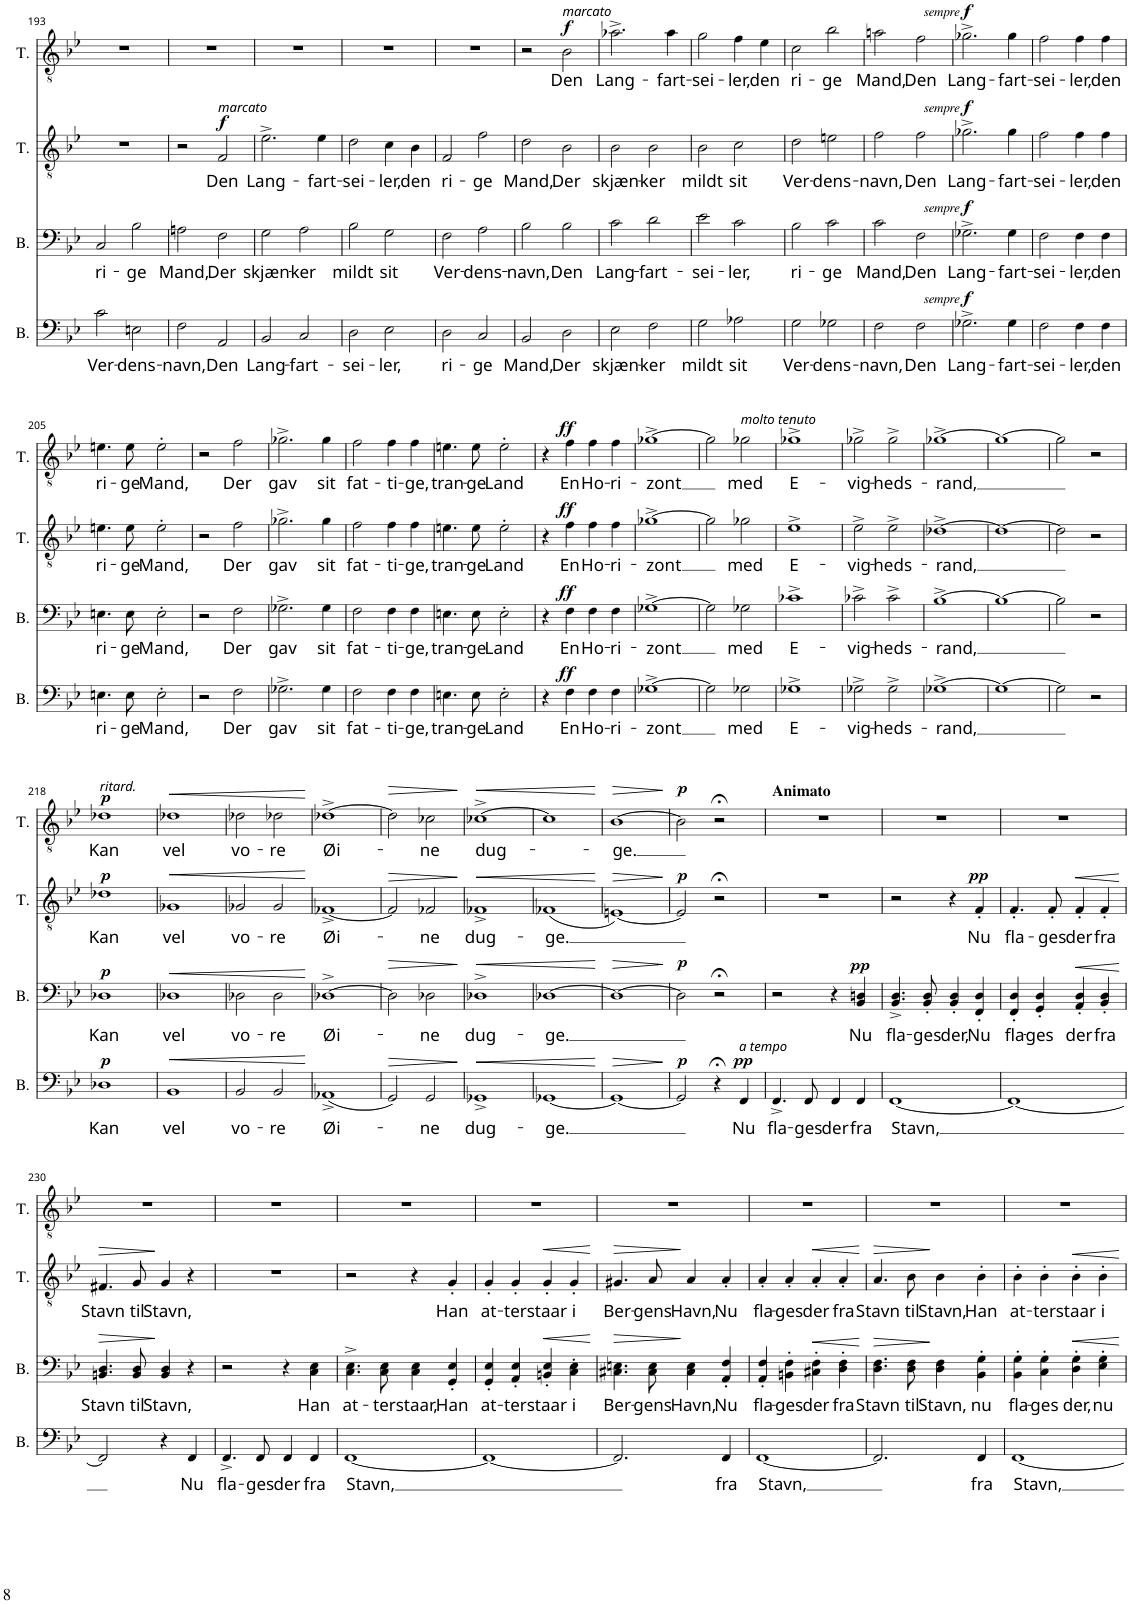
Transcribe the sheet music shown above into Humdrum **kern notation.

**kern	**text	**dynam	**kern	**text	**dynam	**kern	**text	**dynam	**kern	**text	**dynam
*part4	*part4	*part4	*part3	*part3	*part3	*part2	*part2	*part2	*part1	*part1	*part1
*staff4	*staff4	*staff4	*staff3	*staff3	*staff3	*staff2	*staff2	*staff2	*staff1	*staff1	*staff1
*I"Bass	*	*	*I"Bass	*	*	*I"Tenor	*	*	*I"Tenor	*	*
*I'B.	*	*	*I'B.	*	*	*I'T.	*	*	*I'T.	*	*
!!LO:PB:g=z
*clefF4	*	*	*clefF4	*	*	*clefGv2	*	*	*clefGv2	*	*
*k[b-e-]	*	*	*k[b-e-]	*	*	*k[b-e-]	*	*	*k[b-e-]	*	*
*M2/2	*	*	*M2/2	*	*	*M2/2	*	*	*M2/2	*	*
*met(c|)	*	*	*met(c|)	*	*	*met(c|)	*	*	*met(c|)	*	*
=193	=193	=193	=193	=193	=193	=193	=193	=193	=193	=193	=193
!	!LO:LY:b	!	!	!LO:LY:b	!	!	!	!	!	!	!
2c\	Ver-	.	2C/	ri-	.	1r	.	.	1r	.	.
!	!LO:LY:b	!	!	!LO:LY:b	!	!	!	!	!	!	!
2En\	-dens-	.	2B-\	-ge	.	.	.	.	.	.	.
=194	=194	=194	=194	=194	=194	=194	=194	=194	=194	=194	=194
!	!LO:LY:b	!	!	!LO:LY:b	!	!	!	!	!	!	!
2F\	-navn,	.	2An\	Mand,	.	2r	.	.	1r	.	.
!	!	!	!	!	!	!LO:TX:a:i:t=marcato	!	!	!	!	!
!	!LO:LY:b	!	!	!LO:LY:b	!	!	!LO:LY:b	!LO:DY:a	!	!	!
2AA/	Den	.	2F\	Der	.	2F/	Den	f	.	.	.
=195	=195	=195	=195	=195	=195	=195	=195	=195	=195	=195	=195
!	!LO:LY:b	!	!	!LO:LY:b	!	!	!LO:LY:b	!	!	!	!
2BB-/	Lang-	.	2G\	skjæn-	.	2.e-^\	Lang-	.	1r	.	.
!	!LO:LY:b	!	!	!LO:LY:b	!	!	!	!	!	!	!
2C/	-fart-	.	2A\	-ker	.	.	.	.	.	.	.
!	!	!	!	!	!	!	!LO:LY:b	!	!	!	!
.	.	.	.	.	.	4e-\	-fart-	.	.	.	.
=196	=196	=196	=196	=196	=196	=196	=196	=196	=196	=196	=196
!	!LO:LY:b	!	!	!LO:LY:b	!	!	!LO:LY:b	!	!	!	!
2D\	-sei-	.	2B-\	mildt	.	2d\	-sei-	.	1r	.	.
!	!LO:LY:b	!	!	!LO:LY:b	!	!	!LO:LY:b	!	!	!	!
2E-\	-ler,	.	2G\	sit	.	4c\	-ler,	.	.	.	.
!	!	!	!	!	!	!	!LO:LY:b	!	!	!	!
.	.	.	.	.	.	4B-\	den	.	.	.	.
=197	=197	=197	=197	=197	=197	=197	=197	=197	=197	=197	=197
!	!LO:LY:b	!	!	!LO:LY:b	!	!	!LO:LY:b	!	!	!	!
2D\	ri-	.	2F\	Ver-	.	2F/	ri-	.	1r	.	.
!	!LO:LY:b	!	!	!LO:LY:b	!	!	!LO:LY:b	!	!	!	!
2C/	-ge	.	2A\	-dens-	.	2f\	-ge	.	.	.	.
=198	=198	=198	=198	=198	=198	=198	=198	=198	=198	=198	=198
!	!LO:LY:b	!	!	!LO:LY:b	!	!	!LO:LY:b	!	!	!	!
2BB-/	Mand,	.	2B-\	-navn,	.	2d\	Mand,	.	2r	.	.
!	!	!	!	!	!	!	!	!	!LO:TX:a:i:t=marcato	!	!
!	!LO:LY:b	!	!	!LO:LY:b	!	!	!LO:LY:b	!	!	!LO:LY:b	!LO:DY:a
2D\	Der	.	2B-\	Den	.	2B-\	Der	.	2B-\	Den	f
=199	=199	=199	=199	=199	=199	=199	=199	=199	=199	=199	=199
!	!LO:LY:b	!	!	!LO:LY:b	!	!	!LO:LY:b	!	!	!LO:LY:b	!
2E-\	skjæn-	.	2c\	Lang-	.	2B-\	skjæn-	.	2.a-X^\	Lang-	.
!	!LO:LY:b	!	!	!LO:LY:b	!	!	!LO:LY:b	!	!	!	!
2F\	-ker	.	2d\	-fart-	.	2B-\	-ker	.	.	.	.
!	!	!	!	!	!	!	!	!	!	!LO:LY:b	!
.	.	.	.	.	.	.	.	.	4a-\	-fart-	.
=200	=200	=200	=200	=200	=200	=200	=200	=200	=200	=200	=200
!	!LO:LY:b	!	!	!LO:LY:b	!	!	!LO:LY:b	!	!	!LO:LY:b	!
2G\	mildt	.	2e-\	-sei-	.	2B-\	mildt	.	2g\	-sei-	.
!	!LO:LY:b	!	!	!LO:LY:b	!	!	!LO:LY:b	!	!	!LO:LY:b	!
2A-X\	sit	.	2c\	-ler,	.	2c\	sit	.	4f\	-ler,	.
!	!	!	!	!	!	!	!	!	!	!LO:LY:b	!
.	.	.	.	.	.	.	.	.	4e-\	den	.
=201	=201	=201	=201	=201	=201	=201	=201	=201	=201	=201	=201
!	!LO:LY:b	!	!	!LO:LY:b	!	!	!LO:LY:b	!	!	!LO:LY:b	!
2G\	Ver-	.	2B-\	ri-	.	2d\	Ver-	.	2c\	ri-	.
!	!LO:LY:b	!	!	!LO:LY:b	!	!	!LO:LY:b	!	!	!LO:LY:b	!
2G-X\	-dens-	.	2c\	-ge	.	2en\	-dens-	.	2b-\	-ge	.
=202	=202	=202	=202	=202	=202	=202	=202	=202	=202	=202	=202
!	!LO:LY:b	!	!	!LO:LY:b	!	!	!LO:LY:b	!	!	!LO:LY:b	!
2F\	-navn,	.	2c\	Mand,	.	2f\	-navn,	.	2an\	Mand,	.
!	!LO:LY:b	!	!	!LO:LY:b	!	!	!LO:LY:b	!	!	!LO:LY:b	!
2F\	Den	.	2F\	Den	.	2f\	Den	.	2f\	Den	.
=203	=203	=203	=203	=203	=203	=203	=203	=203	=203	=203	=203
!	!LO:LY:b	!LO:DY:a	!	!LO:LY:b	!	!	!LO:LY:b	!	!	!LO:LY:b	!
!	!	!LO:DY:n=1:a	!	!	!LO:DY:a	!	!	!	!	!	!
!	!	!	!	!	!LO:DY:n=1:a	!	!	!LO:DY:a	!	!	!
!	!	!	!	!	!	!	!	!LO:DY:n=1:a	!	!	!LO:DY:a
!	!	!	!	!	!	!	!	!	!	!	!LO:DY:n=1:a
2.G-X^\	Lang-	other-dynamics f	2.G-X^\	Lang-	other-dynamics f	2.g-X^\	Lang-	other-dynamics f	2.g-X^\	Lang-	other-dynamics f
!	!LO:LY:b	!	!	!LO:LY:b	!	!	!LO:LY:b	!	!	!LO:LY:b	!
4G-\	-fart-	.	4G-\	-fart-	.	4g-\	-fart-	.	4g-\	-fart-	.
=204	=204	=204	=204	=204	=204	=204	=204	=204	=204	=204	=204
!	!LO:LY:b	!	!	!LO:LY:b	!	!	!LO:LY:b	!	!	!LO:LY:b	!
2F\	-sei-	.	2F\	-sei-	.	2f\	-sei-	.	2f\	-sei-	.
!	!LO:LY:b	!	!	!LO:LY:b	!	!	!LO:LY:b	!	!	!LO:LY:b	!
4F\	-ler,	.	4F\	-ler,	.	4f\	-ler,	.	4f\	-ler,	.
!	!LO:LY:b	!	!	!LO:LY:b	!	!	!LO:LY:b	!	!	!LO:LY:b	!
4F\	den	.	4F\	den	.	4f\	den	.	4f\	den	.
!!LO:LB:g=z
=205	=205	=205	=205	=205	=205	=205	=205	=205	=205	=205	=205
!	!LO:LY:b	!	!	!LO:LY:b	!	!	!LO:LY:b	!	!	!LO:LY:b	!
4.En\	ri-	.	4.En\	ri-	.	4.en\	ri-	.	4.en\	ri-	.
!	!LO:LY:b	!	!	!LO:LY:b	!	!	!LO:LY:b	!	!	!LO:LY:b	!
8E\	-ge	.	8E\	-ge	.	8e\	-ge	.	8e\	-ge	.
!	!LO:LY:b	!	!	!LO:LY:b	!	!	!LO:LY:b	!	!	!LO:LY:b	!
2E'\	Mand,	.	2E'\	Mand,	.	2e'\	Mand,	.	2e'\	Mand,	.
=206	=206	=206	=206	=206	=206	=206	=206	=206	=206	=206	=206
2r	.	.	2r	.	.	2r	.	.	2r	.	.
!	!LO:LY:b	!	!	!LO:LY:b	!	!	!LO:LY:b	!	!	!LO:LY:b	!
2F\	Der	.	2F\	Der	.	2f\	Der	.	2f\	Der	.
=207	=207	=207	=207	=207	=207	=207	=207	=207	=207	=207	=207
!	!LO:LY:b	!	!	!LO:LY:b	!	!	!LO:LY:b	!	!	!LO:LY:b	!
2.G-X^\	gav	.	2.G-X^\	gav	.	2.g-X^\	gav	.	2.g-X^\	gav	.
!	!LO:LY:b	!	!	!LO:LY:b	!	!	!LO:LY:b	!	!	!LO:LY:b	!
4G-\	sit	.	4G-\	sit	.	4g-\	sit	.	4g-\	sit	.
=208	=208	=208	=208	=208	=208	=208	=208	=208	=208	=208	=208
!	!LO:LY:b	!	!	!LO:LY:b	!	!	!LO:LY:b	!	!	!LO:LY:b	!
2F\	fat-	.	2F\	fat-	.	2f\	fat-	.	2f\	fat-	.
!	!LO:LY:b	!	!	!LO:LY:b	!	!	!LO:LY:b	!	!	!LO:LY:b	!
4F\	-ti-	.	4F\	-ti-	.	4f\	-ti-	.	4f\	-ti-	.
!	!LO:LY:b	!	!	!LO:LY:b	!	!	!LO:LY:b	!	!	!LO:LY:b	!
4F\	-ge,	.	4F\	-ge,	.	4f\	-ge,	.	4f\	-ge,	.
=209	=209	=209	=209	=209	=209	=209	=209	=209	=209	=209	=209
!	!LO:LY:b	!	!	!LO:LY:b	!	!	!LO:LY:b	!	!	!LO:LY:b	!
4.En\	tran-	.	4.En\	tran-	.	4.en\	tran-	.	4.en\	tran-	.
!	!LO:LY:b	!	!	!LO:LY:b	!	!	!LO:LY:b	!	!	!LO:LY:b	!
8E\	-ge	.	8E\	-ge	.	8e\	-ge	.	8e\	-ge	.
!	!LO:LY:b	!	!	!LO:LY:b	!	!	!LO:LY:b	!	!	!LO:LY:b	!
2E'\	Land	.	2E'\	Land	.	2e'\	Land	.	2e'\	Land	.
=210	=210	=210	=210	=210	=210	=210	=210	=210	=210	=210	=210
4r	.	.	4r	.	.	4r	.	.	4r	.	.
!	!LO:LY:b	!LO:DY:a	!	!LO:LY:b	!LO:DY:a	!	!LO:LY:b	!LO:DY:a	!	!LO:LY:b	!LO:DY:a
4F\	En	ff	4F\	En	ff	4f\	En	ff	4f\	En	ff
!	!LO:LY:b	!	!	!LO:LY:b	!	!	!LO:LY:b	!	!	!LO:LY:b	!
4F\	Ho-	.	4F\	Ho-	.	4f\	Ho-	.	4f\	Ho-	.
!	!LO:LY:b	!	!	!LO:LY:b	!	!	!LO:LY:b	!	!	!LO:LY:b	!
4F\	-ri-	.	4F\	-ri-	.	4f\	-ri-	.	4f\	-ri-	.
=211	=211	=211	=211	=211	=211	=211	=211	=211	=211	=211	=211
!	!LO:LY:b	!	!	!LO:LY:b	!	!	!LO:LY:b	!	!	!LO:LY:b	!
[1G-X^	-zont	.	[1G-X^	-zont	.	[1g-X^	-zont	.	[1g-X^	-zont	.
=212	=212	=212	=212	=212	=212	=212	=212	=212	=212	=212	=212
2G-\]	.	.	2G-\]	.	.	2g-\]	.	.	2g-\]	.	.
!	!LO:LY:b	!	!	!LO:LY:b	!	!	!LO:LY:b	!	!	!LO:LY:b	!
2G-X\	med	.	2G-X\	med	.	2g-X\	med	.	2g-X\	med	.
=213	=213	=213	=213	=213	=213	=213	=213	=213	=213	=213	=213
!	!LO:LY:b	!	!	!LO:LY:b	!	!	!LO:LY:b	!	!	!LO:LY:b	!
1G-X^	E-	.	1c-X^	E-	.	1e-^	E-	.	1g-X^	E-	.
=214	=214	=214	=214	=214	=214	=214	=214	=214	=214	=214	=214
!	!LO:LY:b	!	!	!LO:LY:b	!	!	!LO:LY:b	!	!	!LO:LY:b	!
2G-X^\	-vig-	.	2c-X^\	-vig-	.	2e-^\	-vig-	.	2g-X^\	-vig-	.
!	!LO:LY:b	!	!	!LO:LY:b	!	!	!LO:LY:b	!	!	!LO:LY:b	!
2G-^\	-heds-	.	2c-^\	-heds-	.	2e-^\	-heds-	.	2g-^\	-heds-	.
=215	=215	=215	=215	=215	=215	=215	=215	=215	=215	=215	=215
!	!LO:LY:b	!	!	!LO:LY:b	!	!	!LO:LY:b	!	!	!LO:LY:b	!
[1G-X^	-rand,	.	[1B-^	-rand,	.	[1d-X^	-rand,	.	[1g-X^	-rand,	.
=216	=216	=216	=216	=216	=216	=216	=216	=216	=216	=216	=216
1G-_	.	.	1B-_	.	.	1d-_	.	.	1g-_	.	.
=217	=217	=217	=217	=217	=217	=217	=217	=217	=217	=217	=217
2G-\]	.	.	2B-\]	.	.	2d-\]	.	.	2g-\]	.	.
2r	.	.	2r	.	.	2r	.	.	2r	.	.
!!LO:LB:g=z
=218	=218	=218	=218	=218	=218	=218	=218	=218	=218	=218	=218
!	!	!	!	!	!	!	!	!	!LO:TX:a:i:t=ritard.	!	!
!	!LO:LY:b	!LO:DY:a	!	!LO:LY:b	!LO:DY:a	!	!LO:LY:b	!LO:DY:a	!	!LO:LY:b	!LO:DY:a
1D-X	Kan	p	1D-X	Kan	p	1d-X	Kan	p	1d-X	Kan	p
=219	=219	=219	=219	=219	=219	=219	=219	=219	=219	=219	=219
!	!LO:LY:b	!LO:HP:b	!	!LO:LY:b	!LO:HP:b	!	!LO:LY:b	!LO:HP:b	!	!LO:LY:b	!LO:HP:b
1BB-	vel	<	1D-X	vel	<	1G-X	vel	<	1d-X	vel	<
=220	=220	=220	=220	=220	=220	=220	=220	=220	=220	=220	=220
!	!LO:LY:b	!	!	!LO:LY:b	!	!	!LO:LY:b	!	!	!LO:LY:b	!
2BB-/	vo-	.	2D-X\	vo-	.	2G-X/	vo-	.	2d-X\	vo-	.
!	!LO:LY:b	!	!	!LO:LY:b	!	!	!LO:LY:b	!	!	!LO:LY:b	!
2BB-/	-re	.	2D-\	-re	.	2G-/	-re	.	2d-X\	-re	.
.	.	[	.	.	[	.	.	[	.	.	[
=221	=221	=221	=221	=221	=221	=221	=221	=221	=221	=221	=221
!	!LO:LY:b	!	!	!LO:LY:b	!	!	!LO:LY:b	!	!	!LO:LY:b	!
(1AA-X^	Øi-	.	[1D-X^	Øi-	.	[1F-X^	Øi-	.	[1d-X^	Øi-	.
=222	=222	=222	=222	=222	=222	=222	=222	=222	=222	=222	=222
!	!	!LO:HP:b	!	!	!LO:HP:b	!	!	!LO:HP:b	!	!	!LO:HP:b
2GG/)	.	>	2D-\]	.	>	2F-/]	.	>	2d-\]	.	>
!	!LO:LY:b	!	!	!LO:LY:b	!	!	!LO:LY:b	!	!	!LO:LY:b	!
2GG/	-ne	.	2D-X\	-ne	.	2F-X/	-ne	.	2c-X\	-ne	.
.	.	]	.	.	]	.	.	]	.	.	]
=223	=223	=223	=223	=223	=223	=223	=223	=223	=223	=223	=223
!	!LO:LY:b	!LO:HP:b	!	!LO:LY:b	!LO:HP:b	!	!LO:LY:b	!LO:HP:b	!	!LO:LY:b	!LO:HP:b
1GG-X^	dug-	<	1D-X^	dug-	<	1F-X^	dug-	<	[1c-X^	dug-	<
=224	=224	=224	=224	=224	=224	=224	=224	=224	=224	=224	=224
!	!LO:LY:b	!	!	!LO:LY:b	!	!	!LO:LY:b	!	!	!	!
[1GG-X	-ge.	.	[1D-X	-ge.	.	(1F-X	-ge.	.	1c-]	.	.
.	.	[	.	.	[	.	.	[	.	.	[
=225	=225	=225	=225	=225	=225	=225	=225	=225	=225	=225	=225
!	!	!LO:HP:b	!	!	!LO:HP:b	!	!	!LO:HP:b	!	!LO:LY:b	!LO:HP:b
1GG-_	.	>	1D-_	.	>	[1En)	.	>	[1B-	-ge.	>
.	.	]	.	.	]	.	.	]	.	.	]
=226	=226	=226	=226	=226	=226	=226	=226	=226	=226	=226	=226
!	!	!LO:DY:a	!	!	!LO:DY:a	!	!	!LO:DY:a	!	!	!LO:DY:a
2GG-/]	.	p	2D-\]	.	p	2E/]	.	p	2B-\]	.	p
4r;<	.	.	2r;<	.	.	2r;<	.	.	2r;<	.	.
!LO:TX:a:i:t=a tempo	!	!	!	!	!	!	!	!	!	!	!
!	!LO:LY:b	!LO:DY:a	!	!	!	!	!	!	!	!	!
4FF/	Nu	pp	.	.	.	.	.	.	.	.	.
=227	=227	=227	=227	=227	=227	=227	=227	=227	=227	=227	=227
!	!LO:LY:b	!	!	!	!	!	!	!	!	!	!
4.FF^/	fla-	.	2r	.	.	1r	.	.	1r	.	.
!	!LO:LY:b	!	!	!	!	!	!	!	!	!	!
8FF/	-ges	.	.	.	.	.	.	.	.	.	.
!	!LO:LY:b	!	!	!	!	!	!	!	!	!	!
4FF/	der	.	4r	.	.	.	.	.	.	.	.
!	!LO:LY:b	!	!	!LO:LY:b	!LO:DY:a	!	!	!	!	!	!
4FF/	fra	.	4BB-/ 4Dn/	Nu	pp	.	.	.	.	.	.
=228	=228	=228	=228	=228	=228	=228	=228	=228	=228	=228	=228
!	!LO:LY:b	!	!	!LO:LY:b	!	!	!	!	!	!	!
[1FF	Stavn,	.	4.BB-/^ 4.D/^	fla-	.	2r	.	.	1r	.	.
!	!	!	!	!LO:LY:b	!	!	!	!	!	!	!
.	.	.	8BB-/' 8D/'	-ges	.	.	.	.	.	.	.
!	!	!	!	!LO:LY:b	!	!	!	!	!	!	!
.	.	.	4BB-/' 4D/'	der,	.	4r	.	.	.	.	.
!	!	!	!	!LO:LY:b	!	!	!LO:LY:b	!LO:DY:a	!	!	!
.	.	.	4FF/' 4D/'	Nu	.	4F'/	Nu	pp	.	.	.
=229	=229	=229	=229	=229	=229	=229	=229	=229	=229	=229	=229
!	!	!	!	!LO:LY:b	!	!	!LO:LY:b	!	!	!	!
1FF_	.	.	4FF/' 4D/'	fla-	.	4.F'/	fla-	.	1r	.	.
!	!	!	!	!LO:LY:b	!	!	!	!	!	!	!
.	.	.	4GG/' 4D/'	-ges	.	.	.	.	.	.	.
!	!	!	!	!	!	!	!LO:LY:b	!	!	!	!
.	.	.	.	.	.	8F'/	-ges	.	.	.	.
!	!	!	!	!LO:LY:b	!LO:HP:b	!	!LO:LY:b	!LO:HP:b	!	!	!
.	.	.	4AA/' 4D/'	der	<	4F'/	der	<	.	.	.
!	!	!	!	!LO:LY:b	!	!	!LO:LY:b	!	!	!	!
.	.	.	4BB-/' 4D/'	fra	.	4F'/	fra	.	.	.	.
.	.	.	.	.	[	.	.	[	.	.	.
!!LO:LB:g=z
=230	=230	=230	=230	=230	=230	=230	=230	=230	=230	=230	=230
!	!	!	!	!LO:LY:b	!LO:HP:b	!	!LO:LY:b	!LO:HP:b	!	!	!
2FF/]	.	.	4.BBn/ 4.D/	Stavn	>	4.F#X/	Stavn	>	1r	.	.
!	!	!	!	!LO:LY:b	!	!	!LO:LY:b	!	!	!	!
.	.	.	8BB/ 8D/	til	.	8G/	til	.	.	.	.
!	!	!	!	!LO:LY:b	!	!	!LO:LY:b	!	!	!	!
4r	.	.	4BB/ 4D/	Stavn,	]	4G/	Stavn,	]	.	.	.
!	!LO:LY:b	!	!	!	!	!	!	!	!	!	!
4FF/	Nu	.	4r	.	.	4r	.	.	.	.	.
=231	=231	=231	=231	=231	=231	=231	=231	=231	=231	=231	=231
!	!LO:LY:b	!	!	!	!	!	!	!	!	!	!
4.FF^/	fla-	.	2r	.	.	1r	.	.	1r	.	.
!	!LO:LY:b	!	!	!	!	!	!	!	!	!	!
8FF/	-ges	.	.	.	.	.	.	.	.	.	.
!	!LO:LY:b	!	!	!	!	!	!	!	!	!	!
4FF/	der	.	4r	.	.	.	.	.	.	.	.
!	!LO:LY:b	!	!	!LO:LY:b	!	!	!	!	!	!	!
4FF/	fra	.	4C\ 4E-\	Han	.	.	.	.	.	.	.
=232	=232	=232	=232	=232	=232	=232	=232	=232	=232	=232	=232
!	!LO:LY:b	!	!	!LO:LY:b	!	!	!	!	!	!	!
[1FF	Stavn,	.	4.C\^ 4.E-\^	at-	.	2r	.	.	1r	.	.
!	!	!	!	!LO:LY:b	!	!	!	!	!	!	!
.	.	.	8C\ 8E-\	-ter	.	.	.	.	.	.	.
!	!	!	!	!LO:LY:b	!	!	!	!	!	!	!
.	.	.	4C\ 4E-\	staar,	.	4r	.	.	.	.	.
!	!	!	!	!LO:LY:b	!	!	!LO:LY:b	!	!	!	!
.	.	.	4GG/' 4E-/'	Han	.	4G'/	Han	.	.	.	.
=233	=233	=233	=233	=233	=233	=233	=233	=233	=233	=233	=233
!	!	!	!	!LO:LY:b	!	!	!LO:LY:b	!	!	!	!
1FF_	.	.	4GG/' 4E-/'	at-	.	4G'/	at-	.	1r	.	.
!	!	!	!	!LO:LY:b	!	!	!LO:LY:b	!	!	!	!
.	.	.	4AA/' 4E-/'	-ter	.	4G'/	-ter	.	.	.	.
!	!	!	!	!LO:LY:b	!LO:HP:b	!	!LO:LY:b	!LO:HP:b	!	!	!
.	.	.	4BBn/' 4E-/'	staar	<	4G'/	staar	<	.	.	.
!	!	!	!	!LO:LY:b	!	!	!LO:LY:b	!	!	!	!
.	.	.	4C\' 4E-\'	i	.	4G'/	i	.	.	.	.
.	.	.	.	.	[	.	.	[	.	.	.
=234	=234	=234	=234	=234	=234	=234	=234	=234	=234	=234	=234
!	!	!	!	!LO:LY:b	!LO:HP:b	!	!LO:LY:b	!LO:HP:b	!	!	!
2.FF/]	.	.	4.C#X\ 4.En\	Ber-	>	4.G#X/	Ber-	>	1r	.	.
!	!	!	!	!LO:LY:b	!	!	!LO:LY:b	!	!	!	!
.	.	.	8C#\ 8E\	-gens	.	8A/	-gens	.	.	.	.
!	!	!	!	!LO:LY:b	!	!	!LO:LY:b	!	!	!	!
.	.	.	4C#\ 4E\	Havn,	]	4A/	Havn,	]	.	.	.
!	!LO:LY:b	!	!	!LO:LY:b	!	!	!LO:LY:b	!	!	!	!
4FF/	fra	.	4AA/' 4F/'	Nu	.	4A'/	Nu	.	.	.	.
=235	=235	=235	=235	=235	=235	=235	=235	=235	=235	=235	=235
!	!LO:LY:b	!	!	!LO:LY:b	!	!	!LO:LY:b	!	!	!	!
[1FF	Stavn,	.	4AA/' 4F/'	fla-	.	4A'/	fla-	.	1r	.	.
!	!	!	!	!LO:LY:b	!	!	!LO:LY:b	!	!	!	!
.	.	.	4BBn\' 4F\'	-ges	.	4A'/	-ges	.	.	.	.
!	!	!	!	!LO:LY:b	!LO:HP:b	!	!LO:LY:b	!LO:HP:b	!	!	!
.	.	.	4C#X\' 4F\'	der	<	4A'/	der	<	.	.	.
!	!	!	!	!LO:LY:b	!	!	!LO:LY:b	!	!	!	!
.	.	.	4D\' 4F\'	fra	.	4A'/	fra	.	.	.	.
.	.	.	.	.	[	.	.	[	.	.	.
=236	=236	=236	=236	=236	=236	=236	=236	=236	=236	=236	=236
!	!	!	!	!LO:LY:b	!LO:HP:b	!	!LO:LY:b	!LO:HP:b	!	!	!
2.FF/]	.	.	4.D\ 4.F\	Stavn	>	4.A/	Stavn	>	1r	.	.
!	!	!	!	!LO:LY:b	!	!	!LO:LY:b	!	!	!	!
.	.	.	8D\ 8F\	til	.	8B-\	til	.	.	.	.
!	!	!	!	!LO:LY:b	!	!	!LO:LY:b	!	!	!	!
.	.	.	4D\ 4F\	Stavn,	]	4B-\	Stavn,	]	.	.	.
!	!LO:LY:b	!	!	!LO:LY:b	!	!	!LO:LY:b	!	!	!	!
4FF/	fra	.	4BB-\' 4G\'	nu	.	4B-'\	Han	.	.	.	.
=237	=237	=237	=237	=237	=237	=237	=237	=237	=237	=237	=237
!	!LO:LY:b	!	!	!LO:LY:b	!	!	!LO:LY:b	!	!	!	!
[1FF	Stavn,	.	4BB-\' 4G\'	fla-	.	4B-'\	at-	.	1r	.	.
!	!	!	!	!LO:LY:b	!	!	!LO:LY:b	!	!	!	!
.	.	.	4C\' 4G\'	-ges	.	4B-'\	-ter	.	.	.	.
!	!	!	!	!LO:LY:b	!LO:HP:b	!	!LO:LY:b	!LO:HP:b	!	!	!
.	.	.	4D\' 4G\'	der,	<	4B-'\	staar	<	.	.	.
!	!	!	!	!LO:LY:b	!	!	!LO:LY:b	!	!	!	!
.	.	.	4E-\' 4G\'	nu	.	4B-'\	i	.	.	.	.
.	.	.	.	.	[	.	.	[	.	.	.
=	=	=	=	=	=	=	=	=	=	=	=
*-	*-	*-	*-	*-	*-	*-	*-	*-	*-	*-	*-
